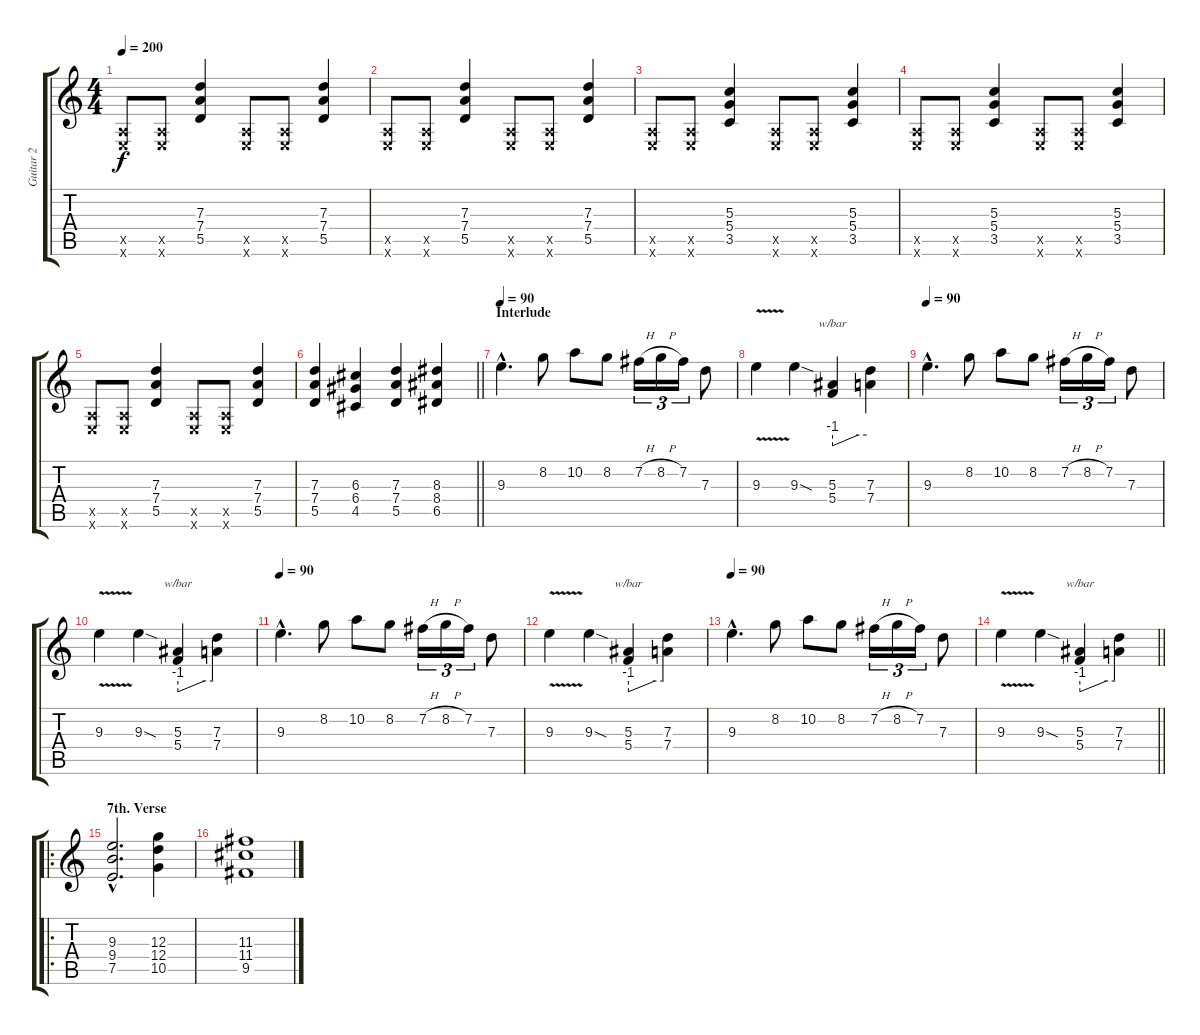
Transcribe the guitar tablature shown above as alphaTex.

\track ("Guitar 2" "Guitar 2") {instrument overdrivenguitar}
\staff {score tabs}
\tuning (E4 B3 G3 D3 A2 E2) {hide}
\ts (4 4)
\tempo 200
\clef g2
\ks c
(0.5{x} 0.6{x}).8{dy f} (0.5{x} 0.6{x}).8 (7.3 7.4 5.5).4 (0.5{x} 0.6{x}).8 (0.5{x} 0.6{x}).8 (7.3 7.4 5.5).4 |
(0.5{x} 0.6{x}).8 (0.5{x} 0.6{x}).8 (7.3 7.4 5.5).4 (0.5{x} 0.6{x}).8 (0.5{x} 0.6{x}).8 (7.3 7.4 5.5).4 |
(0.5{x} 0.6{x}).8 (0.5{x} 0.6{x}).8 (5.3 5.4 3.5).4 (0.5{x} 0.6{x}).8 (0.5{x} 0.6{x}).8 (5.3 5.4 3.5).4 |
(0.5{x} 0.6{x}).8 (0.5{x} 0.6{x}).8 (5.3 5.4 3.5).4 (0.5{x} 0.6{x}).8 (0.5{x} 0.6{x}).8 (5.3 5.4 3.5).4 |
(0.5{x} 0.6{x}).8 (0.5{x} 0.6{x}).8 (7.3 7.4 5.5).4 (0.5{x} 0.6{x}).8 (0.5{x} 0.6{x}).8 (7.3 7.4 5.5).4 |
\barLineRight lightlight
(7.3 7.4 5.5).4 (6.3 6.4 4.5).4 (7.3 7.4 5.5).4 (8.3 8.4 6.5).4 |
\section ("" "Interlude")
\tempo 90
9.3{hac}.4{d} 8.2.8 10.2.8 8.2.8 7.2{h}.16{tu (3 2)} 8.2{h}.16{tu (3 2)} 7.2.16{tu (3 2)} 7.3.8 |
9.3{v}.4 9.3{sod}.4 (5.3 5.4).4{tbe (custom default 0 -4 45 0 60 0)} (7.3 7.4).4 |
\tempo 90
9.3{hac}.4{d} 8.2.8 10.2.8 8.2.8 7.2{h}.16{tu (3 2)} 8.2{h}.16{tu (3 2)} 7.2.16{tu (3 2)} 7.3.8 |
9.3{v}.4 9.3{sod}.4 (5.3 5.4).4{tbe (custom default 0 -4 45 0 60 0)} (7.3 7.4).4 |
\tempo 90
9.3{hac}.4{d} 8.2.8 10.2.8 8.2.8 7.2{h}.16{tu (3 2)} 8.2{h}.16{tu (3 2)} 7.2.16{tu (3 2)} 7.3.8 |
9.3{v}.4 9.3{sod}.4 (5.3 5.4).4{tbe (custom default 0 -4 45 0 60 0)} (7.3 7.4).4 |
\tempo 90
9.3{hac}.4{d} 8.2.8 10.2.8 8.2.8 7.2{h}.16{tu (3 2)} 8.2{h}.16{tu (3 2)} 7.2.16{tu (3 2)} 7.3.8 |
\barLineRight lightlight
9.3{v}.4 9.3{sod}.4 (5.3 5.4).4{tbe (custom default 0 -4 45 0 60 0)} (7.3 7.4).4 |
\ro
\section ("" "7th. Verse")
(9.3{hac} 9.4{hac} 7.5{hac}).2{d} (12.3 12.4 10.5).4 |
(11.3 11.4 9.5).1
